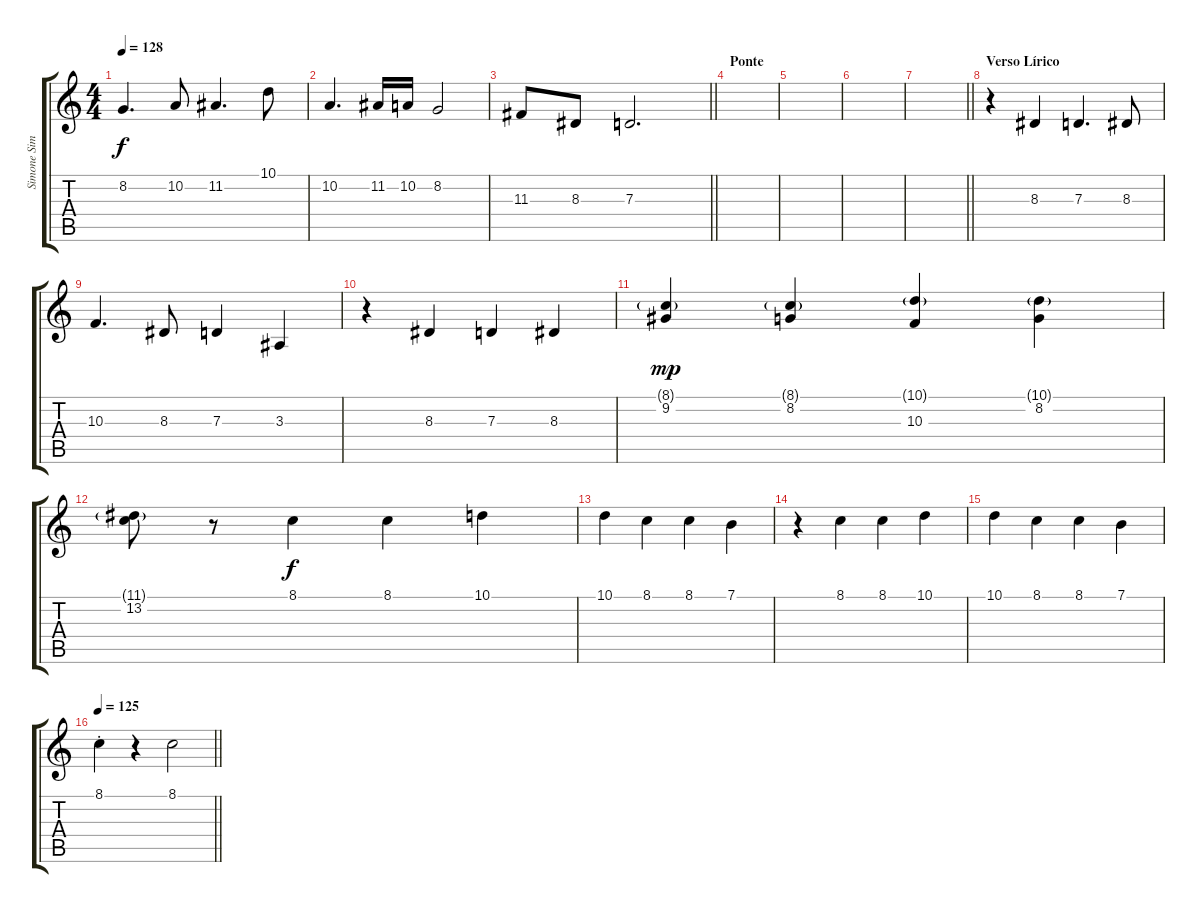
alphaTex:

\track ("Simone Simons" "Simone Sim") {instrument pad4choir}
\staff {score tabs}
\tuning (E4 B3 G3 D3 A2 E2) {hide}
\ts (4 4)
\tempo 128
\clef g2
\ks c
8.2.4{d dy f} 10.2.8 11.2.4{d} 10.1.8 |
10.2.4{d} 11.2.16 10.2.16 8.2.2 |
\barLineRight lightlight
11.3.8 8.3.8 7.3.2{d} |
\section ("" "Ponte")
|
|
|
\barLineRight lightlight
|
\section ("" "Verso Lírico")
r.4 8.3.4 7.3.4{d} 8.3.8 |
10.3.4{d} 8.3.8 7.3.4 3.3.4 |
r.4 8.3.4 7.3.4 8.3.4 |
(8.1{g} 9.2).4{dy mp} (8.1{g} 8.2).4 (10.1{g} 10.3).4 (10.1{g} 8.2).4 |
(11.1{g} 13.2).8 r.8 8.1.4{dy f} 8.1.4 10.1.4 |
10.1.4 8.1.4 8.1.4 7.1.4 |
r.4 8.1.4 8.1.4 10.1.4 |
10.1.4 8.1.4 8.1.4 7.1.4 |
\tempo 125
\barLineRight lightlight
8.1{st}.4 r.4 8.1.2
